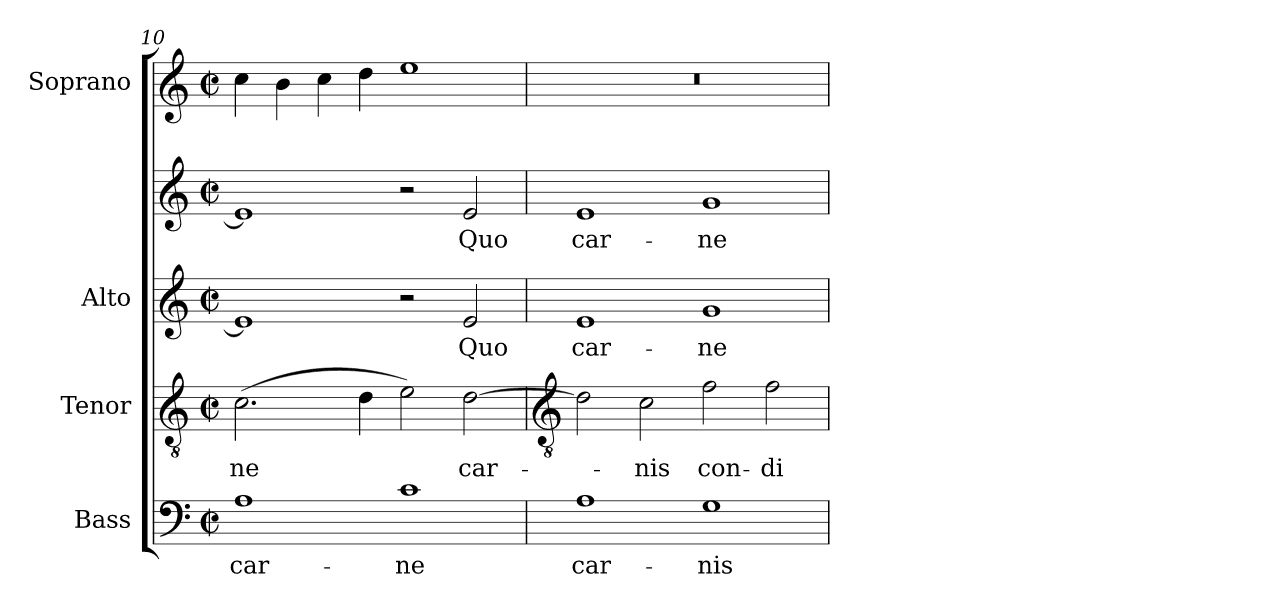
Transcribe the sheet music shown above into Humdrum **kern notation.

**kern	**text	**kern	**text	**kern	**text	**kern	**text	**kern
*part4	*part4	*part3	*part3	*part2	*part2	*part2	*part2	*part1
*staff5	*staff5	*staff4	*staff4	*staff3	*staff3	*staff2	*staff2	*staff1
*I"Bass	*	*I"Tenor	*	*I"Alto	*	*	*	*I"Soprano
*I'B	*	*I'T	*	*I'A	*	*	*	*I'S
*clefF4	*	*clefGv2	*	*	*	*clefG2	*	*clefG2
*k[]	*	*k[]	*	*k[]	*	*k[]	*	*k[]
*C:	*	*C:	*	*C:	*	*C:	*	*C:
*M4/2	*	*M4/2	*	*M4/2	*	*M4/2	*	*M4/2
*met(c|)	*	*met(c|)	*	*met(c|)	*	*met(c|)	*	*met(c|)
=10	=10	=10	=10	=10	=10	=10	=10	=10
!	!LO:LY:b	!	!LO:LY:b	!	!	!	!	!
1A	car-	(>2.c	-ne	1e]	.	1e]	.	4cc
.	.	.	.	.	.	.	.	4b
.	.	.	.	.	.	.	.	4cc
.	.	4d	.	.	.	.	.	4dd
!	!LO:LY:b	!	!	!	!	!	!	!
1c	-ne	2e)	.	2r	.	2r	.	1ee
!	!	!	!LO:LY:b	!	!LO:LY:b	!	!LO:LY:b	!
.	.	[2d	car-	2e	Quo	2e	Quo	.
!!LO:LB:g=z
=11	=11	=11	=11	=11	=11	=11	=11	=11
*	*	*clefGv2	*	*	*	*	*	*
!	!LO:LY:b	!	!	!	!LO:LY:b	!	!LO:LY:b	!
1A	car-	2d]	.	1e	car-	1e	car-	0r
!	!	!	!LO:LY:b	!	!	!	!	!
.	.	2c	nis	.	.	.	.	.
!	!LO:LY:b	!	!LO:LY:b	!	!LO:LY:b	!	!LO:LY:b	!
1G	-nis	2f	con-	1g	-ne	1g	-ne	.
!	!	!	!LO:LY:b	!	!	!	!	!
.	.	2f	-di-	.	.	.	.	.
=	=	=	=	=	=	=	=	=
*-	*-	*-	*-	*-	*-	*-	*-	*-
